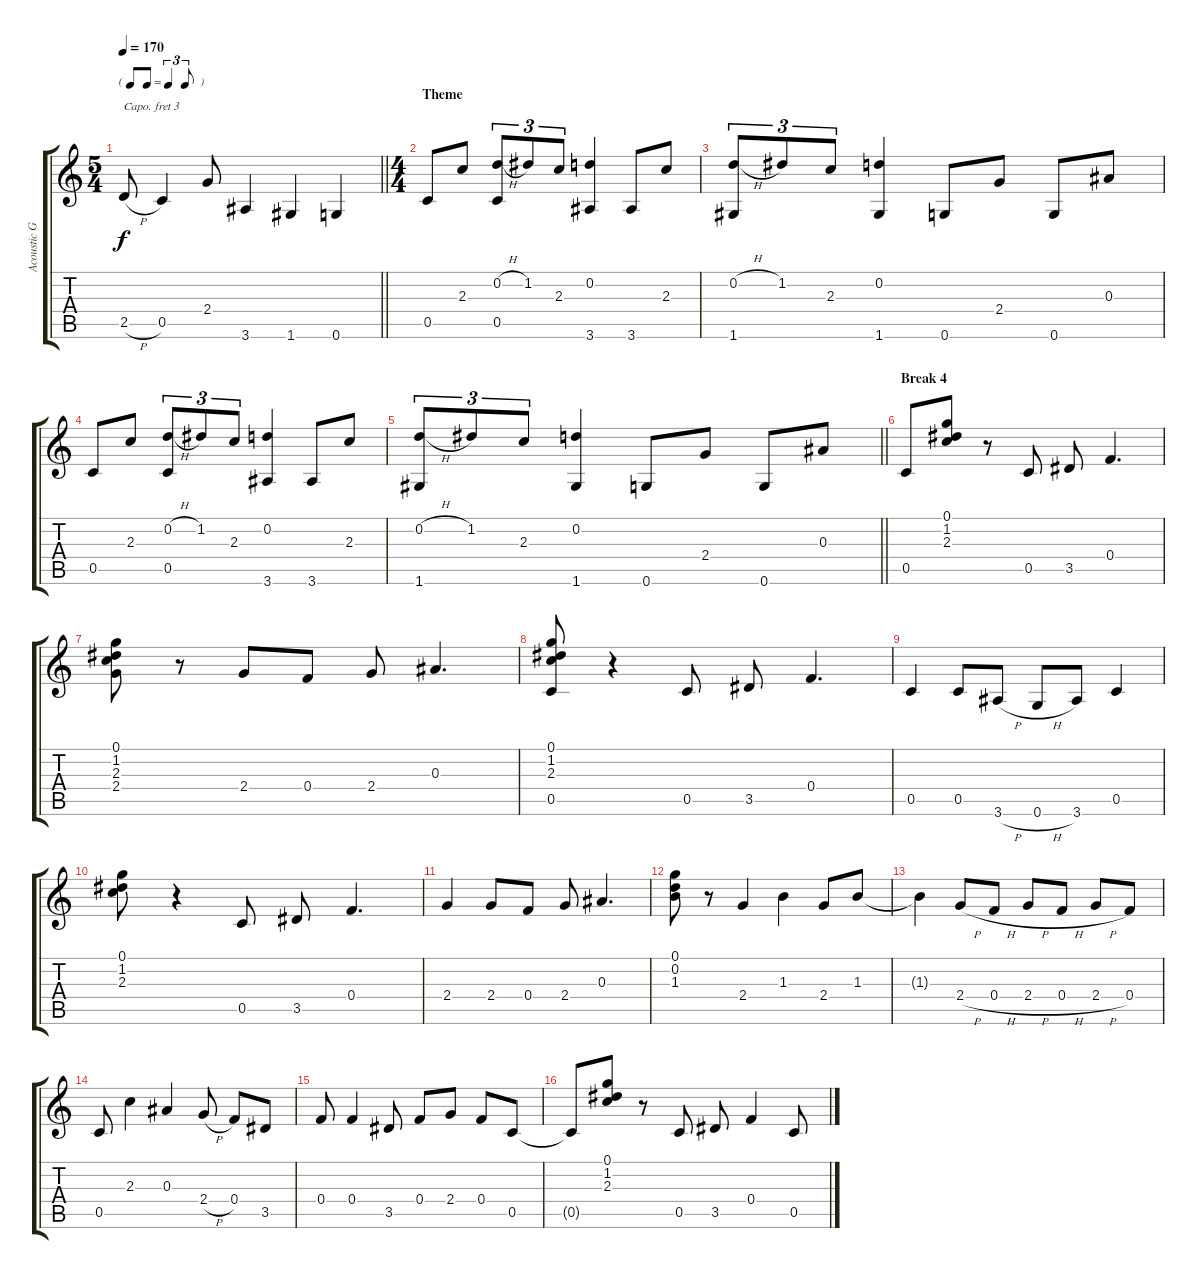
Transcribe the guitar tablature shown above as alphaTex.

\track ("Acoustic Guitar" "Acoustic G") {instrument acousticguitarsteel}
\staff {score tabs}
\capo 3
\tuning (E4 B3 G3 D3 A2 E2) {hide}
\ts (5 4)
\tf triplet8th
\tempo 170
\clef g2
\barLineRight lightlight
\ks c
2.5{h}.8{dy f} 0.5.4 2.4.8 3.6.4 1.6.4 0.6.4 |
\ts (4 4)
\section ("" "Theme")
0.5.8 2.3.8 (0.2{h} 0.5).8{tu (3 2)} 1.2.8{tu (3 2)} 2.3.8{tu (3 2)} (0.2 3.6).4 3.6.8 2.3.8 |
(0.2{h} 1.6).8{tu (3 2)} 1.2.8{tu (3 2)} 2.3.8{tu (3 2)} (0.2 1.6).4 0.6.8 2.4.8 0.6.8 0.3.8 |
0.5.8 2.3.8 (0.2{h} 0.5).8{tu (3 2)} 1.2.8{tu (3 2)} 2.3.8{tu (3 2)} (0.2 3.6).4 3.6.8 2.3.8 |
\barLineRight lightlight
(0.2{h} 1.6).8{tu (3 2)} 1.2.8{tu (3 2)} 2.3.8{tu (3 2)} (0.2 1.6).4 0.6.8 2.4.8 0.6.8 0.3.8 |
\section ("" "Break 4")
0.5.8 (0.1 1.2 2.3).8 r.8 0.5.8 3.5.8 0.4.4{d} |
(0.1 1.2 2.3 2.4).8 r.8 2.4.8 0.4.8 2.4.8 0.3.4{d} |
(0.1 1.2 2.3 0.5).8 r.4 0.5.8 3.5.8 0.4.4{d} |
0.5.4 0.5.8 3.6{h}.8 0.6{h}.8 3.6.8 0.5.4 |
(0.1 1.2 2.3).8 r.4 0.5.8 3.5.8 0.4.4{d} |
2.4.4 2.4.8 0.4.8 2.4.8 0.3.4{d} |
(0.1 0.2 1.3).8 r.8 2.4.4 1.3.4 2.4.8 1.3.8 |
1.3{t}.4 2.4{h}.8 0.4{h}.8 2.4{h}.8 0.4{h}.8 2.4{h}.8 0.4.8 |
0.5.8 2.3.4 0.3.4 2.4{h}.8 0.4.8 3.5.8 |
0.4.8 0.4.4 3.5.8 0.4.8 2.4.8 0.4.8 0.5.8 |
0.5{t}.8 (0.1 1.2 2.3).8 r.8 0.5.8 3.5.8 0.4.4 0.5.8
